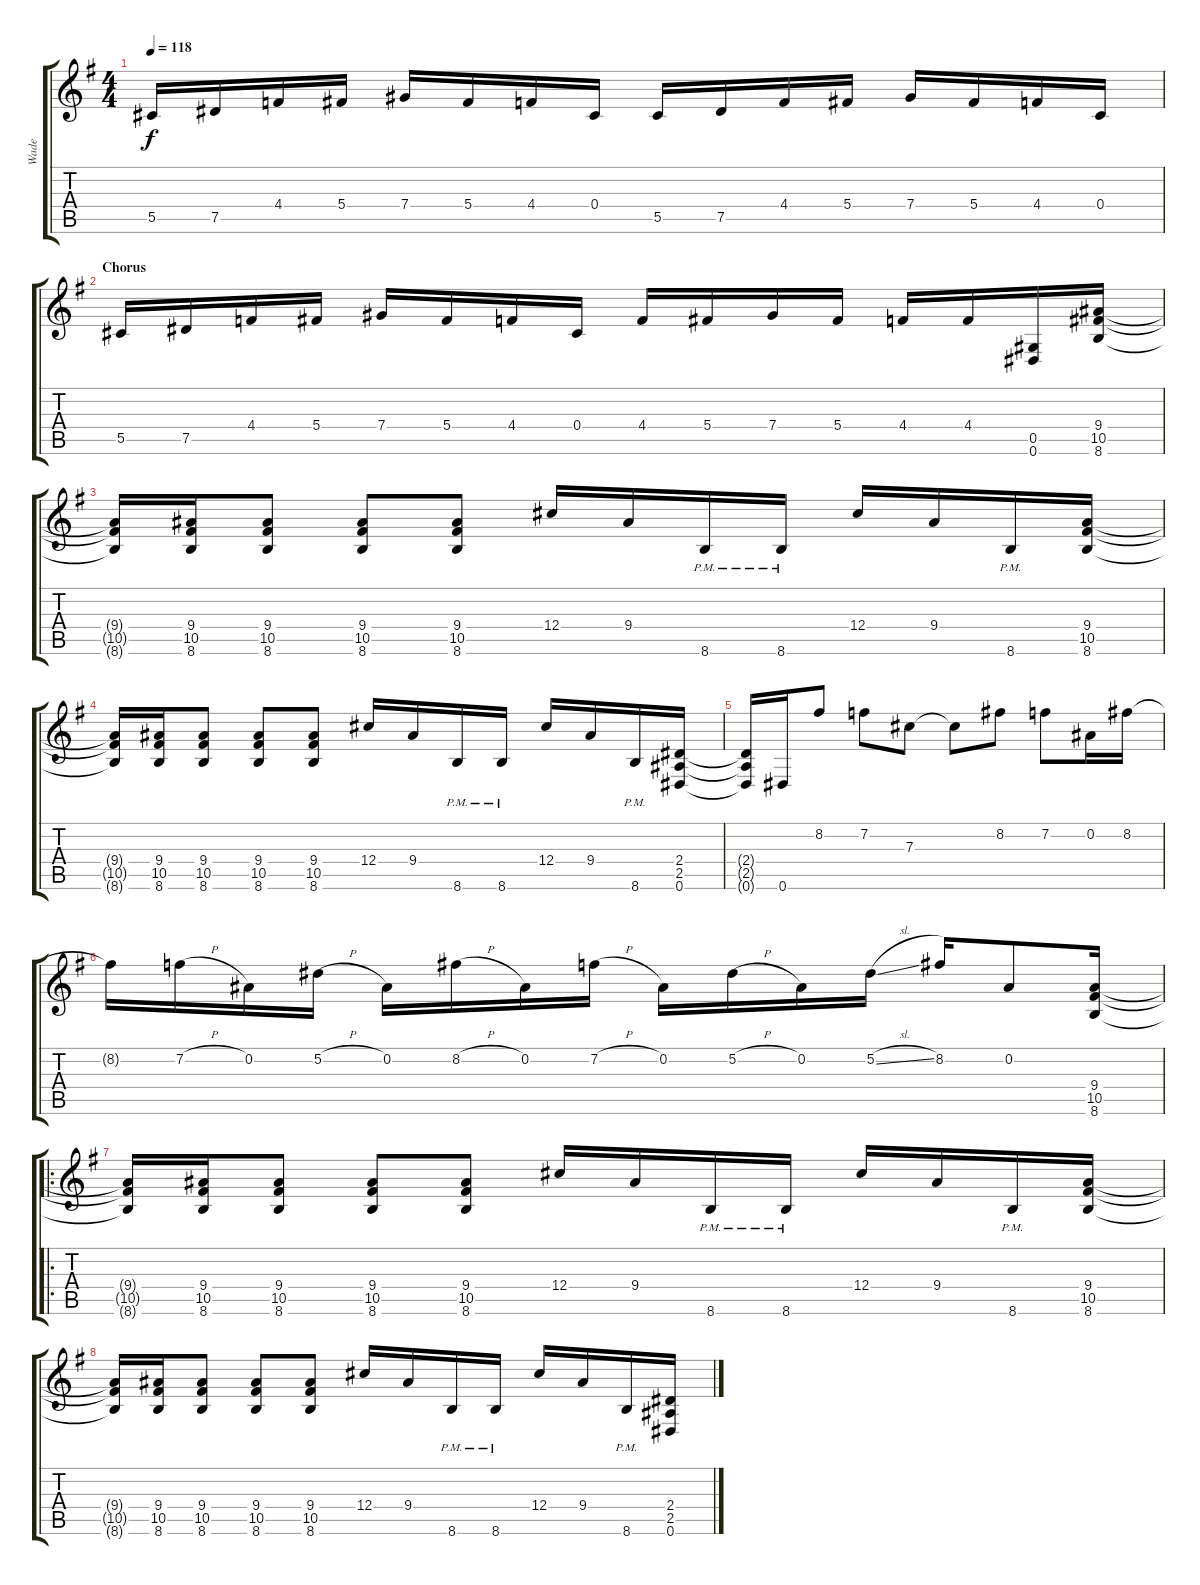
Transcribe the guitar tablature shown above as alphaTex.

\track ("Wade" "Wade") {instrument distortionguitar}
\staff {score tabs}
\tuning (Eb4 Bb3 Gb3 Db3 Ab2 Eb2) {hide}
\ts (4 4)
\tempo 118
\clef g2
\ks g
5.5.16{dy f} 7.5.16 4.4.16 5.4.16 7.4.16 5.4.16 4.4.16 0.4.16 5.5.16 7.5.16 4.4.16 5.4.16 7.4.16 5.4.16 4.4.16 0.4.16 |
\section ("" "Chorus")
5.5.16 7.5.16 4.4.16 5.4.16 7.4.16 5.4.16 4.4.16 0.4.16 4.4.16 5.4.16 7.4.16 5.4.16 4.4.16 4.4.16 (0.5 0.6).16 (9.4 10.5 8.6).16 |
(9.4{t} 10.5{t} 8.6{t}).16 (9.4 10.5 8.6).16 (9.4 10.5 8.6).8 (9.4 10.5 8.6).8 (9.4 10.5 8.6).8 12.4.16 9.4.16 8.6{pm}.16 8.6{pm}.16 12.4.16 9.4.16 8.6{pm}.16 (9.4 10.5 8.6).16 |
(9.4{t} 10.5{t} 8.6{t}).16 (9.4 10.5 8.6).16 (9.4 10.5 8.6).8 (9.4 10.5 8.6).8 (9.4 10.5 8.6).8 12.4.16 9.4.16 8.6{pm}.16 8.6{pm}.16 12.4.16 9.4.16 8.6{pm}.16 (2.4 2.5 0.6).16 |
(2.4{t} 2.5{t} 0.6{t}).16 0.6.16 8.2.8 7.2.8 7.3.8 7.3{t}.8 8.2.8 7.2.8 0.2.16 8.2.16 |
8.2{t}.16 7.2{h}.16 0.2.16 5.2{h}.16 0.2.16 8.2{h}.16 0.2.16 7.2{h}.16 0.2.16 5.2{h}.16 0.2.16 5.2{sl}.16 8.2.16 0.2.8 (9.4 10.5 8.6).16 |
\ro
(9.4{t} 10.5{t} 8.6{t}).16 (9.4 10.5 8.6).16 (9.4 10.5 8.6).8 (9.4 10.5 8.6).8 (9.4 10.5 8.6).8 12.4.16 9.4.16 8.6{pm}.16 8.6{pm}.16 12.4.16 9.4.16 8.6{pm}.16 (9.4 10.5 8.6).16 |
(9.4{t} 10.5{t} 8.6{t}).16 (9.4 10.5 8.6).16 (9.4 10.5 8.6).8 (9.4 10.5 8.6).8 (9.4 10.5 8.6).8 12.4.16 9.4.16 8.6{pm}.16 8.6{pm}.16 12.4.16 9.4.16 8.6{pm}.16 (2.4 2.5 0.6).16
